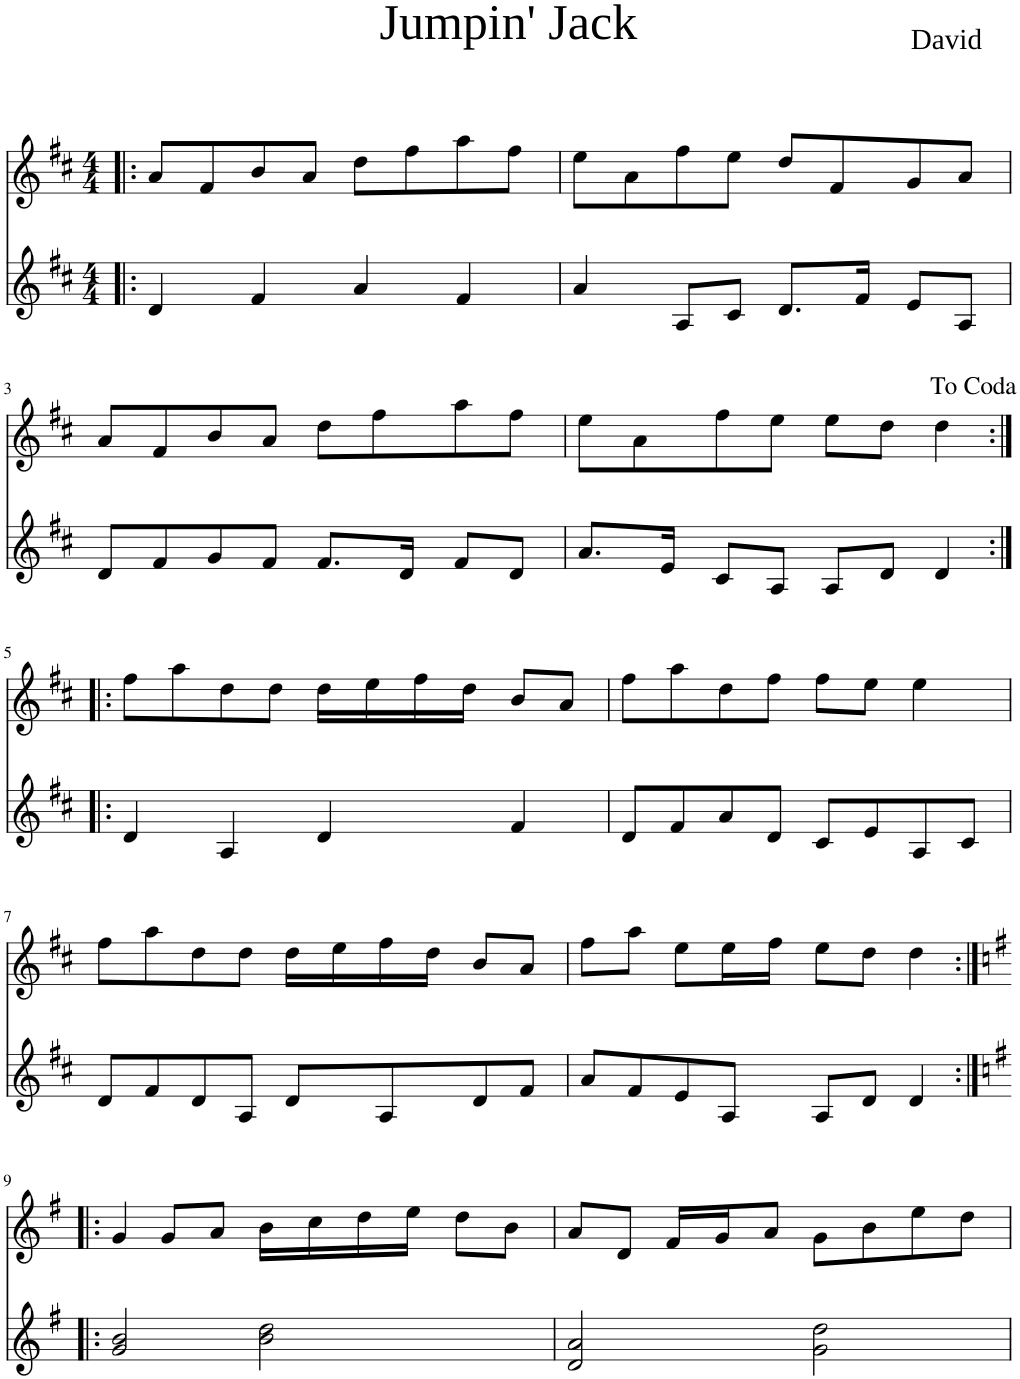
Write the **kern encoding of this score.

**kern	**kern
*part2	*part1
*staff2	*staff1
*I"Violins 2	*I"Violins 1
*clefG2	*clefG2
*k[f#c#]	*k[f#c#]
*M4/4	*M4/4
=1!|:	=1!|:
4d/	8a/L
.	8f#/
4f#/	8b/
.	8a/J
4a/	8dd\L
.	8ff#\
4f#/	8aa\
.	8ff#\J
=2	=2
4a/	8ee\L
.	8a\
8A/L	8ff#\
8c#/J	8ee\J
8.d/L	8dd/L
.	8f#/
16f#/Jk	.
8e/L	8g/
8A/J	8a/J
!!LO:LB:g=z
=3	=3
8d/L	8a/L
8f#/	8f#/
8g/	8b/
8f#/J	8a/J
8.f#/L	8dd\L
.	8ff#\
16d/Jk	.
8f#/L	8aa\
8d/J	8ff#\J
=4	=4
8.a/L	8ee\L
.	8a\
16e/Jk	.
8c#/L	8ff#\
8A/J	8ee\J
8A/L	8ee\L
8d/J	8dd\J
4d/	4dd\
!!LO:LB:g=z
=5:|!|:	=5:|!|:
4d/	8ff#\L
.	8aa\
4A/	8dd\
.	8dd\J
4d/	16dd\LL
.	16ee\
.	16ff#\
.	16dd\JJ
4f#/	8b/L
.	8a/J
=6	=6
8d/L	8ff#\L
8f#/	8aa\
8a/	8dd\
8d/J	8ff#\J
8c#/L	8ff#\L
8e/	8ee\J
8A/	4ee\
8c#/J	.
!!LO:LB:g=z
=7	=7
8d/L	8ff#\L
8f#/	8aa\
8d/	8dd\
8A/J	8dd\J
8d/L	16dd\LL
.	16ee\
8A/	16ff#\
.	16dd\JJ
8d/	8b/L
8f#/J	8a/J
=8	=8
8a/L	8ff#\L
8f#/	8aa\J
8e/	8ee\L
8A/J	16ee\L
.	16ff#\JJ
8A/L	8ee\L
8d/J	8dd\J
4d/	4dd\
!!LO:LB:g=z
=9:|!|:	=9:|!|:
*k[f#]	*k[f#]
2g/ 2b/	4g/
.	8g/L
.	8a/J
2b\ 2dd\	16b\LL
.	16cc\
.	16dd\
.	16ee\JJ
.	8dd\L
.	8b\J
=10	=10
2d/ 2a/	8a/L
.	8d/J
.	16f#/LL
.	16g/J
.	8a/J
2g\ 2dd\	8g\L
.	8b\
.	8ee\
.	8dd\J
=	=
*-	*-
